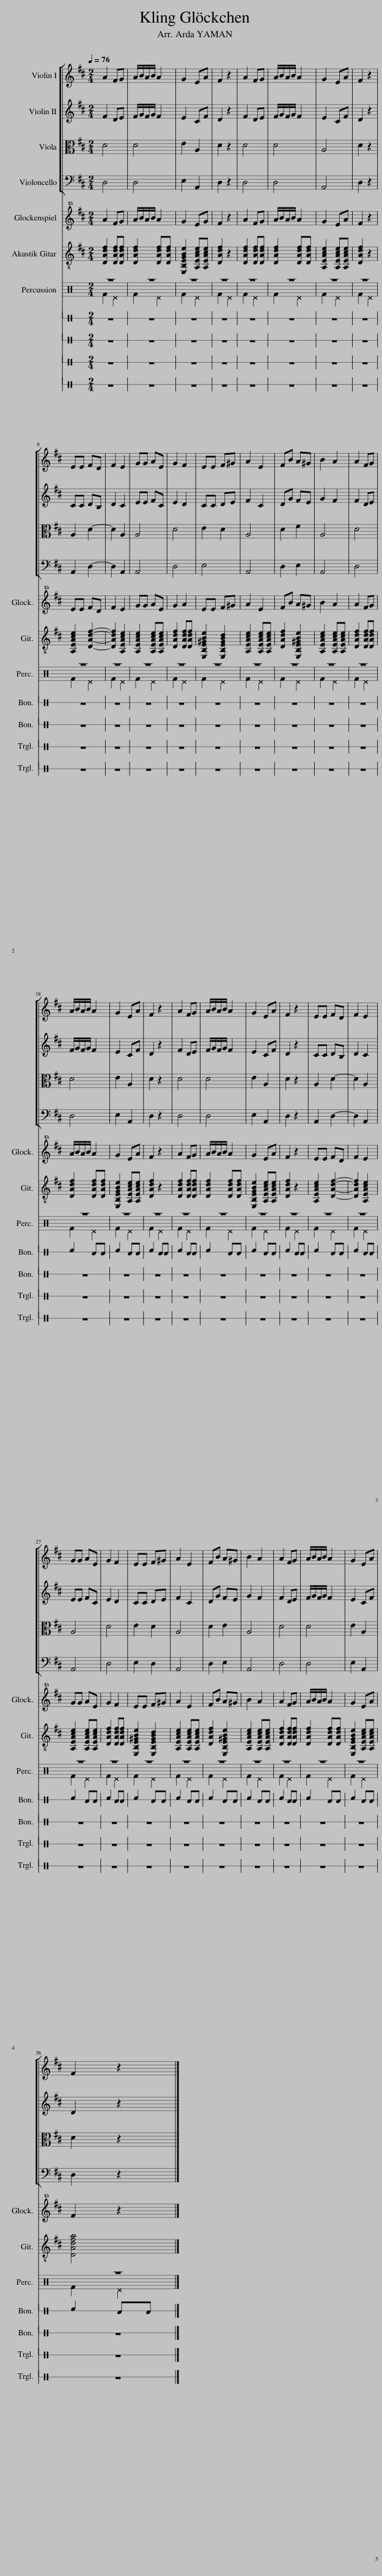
X:1
%%score [ 1 2 3 4 ] 5 6 7 8
L:1/8
Q:1/4=76
M:2/4
I:linebreak $
K:D
V:1 treble
V:2 treble
V:3 alto
V:4 bass
V:5 treble transpose=24
V:6 treble-8
V:7 perc
K:none
V:8 perc stafflines=1
K:none
V:1
 A2 FG | A/B/A/B/ A2 | G2 EA | F2 z2 | A2 FG | %5
 A/B/A/B/ A2 | G2 EA | F2 z2 |$ EE FD | F2 E2 | %10
 GG AE | G2 F2 | EE F^G | A2 E2 | FB A^G | %15
 B2 A2 | A2 FG |$ A/B/A/B/ A2 | G2 EA | F2 z2 | %20
 A2 FG | A/B/A/B/ A2 | G2 EA | F2 z2 | EE FD | %25
 F2 E2 |$ GG AE | G2 F2 | EE F^G | A2 E2 | %30
 FB A^G | B2 A2 | A2 FG | A/B/A/B/ A2 | G2 EA |$ %35
 F2 z2 |] %36
V:2
 F2 DE | F/G/F/G/ F2 | E2 CF | D2 z2 | F2 DE | %5
 F/G/F/G/ F2 | E2 CF | D2 z2 |$ CC DB, | D2 C2 | %10
 EE FC | E2 D2 | CC DE | F2 C2 | DG FE | %15
 G2 F2 | F2 DE |$ F/G/F/G/ F2 | E2 CF | D2 z2 | %20
 F2 DE | F/G/F/G/ F2 | E2 CF | D2 z2 | CC DB, | %25
 D2 C2 |$ EE FC | E2 D2 | CC DE | F2 C2 | %30
 DG FE | G2 F2 | F2 DE | F/G/F/G/ F2 | E2 CF |$ %35
 D2 z2 |] %36
V:3
 D4 | D4 | E2 A,2 | D2 z2 | D4 | %5
 D4 | A,4 | D2 z2 |$ A,2 D2- | D2 A,2 | %10
 A,4 | D4 | E2 D2 | A,4 | D2 F2 | %15
 A,4 | D4 |$ D4 | E2 A,2 | D2 z2 | %20
 D4 | D4 | E2 A,2 | D2 z2 | A,2 D2- | %25
 D2 A,2 |$ A,4 | D4 | E2 D2 | A,4 | %30
 D2 E2 | A,4 | D4 | D4 | E2 A,2 |$ %35
 D2 z2 |] %36
V:4
 D,4 | D,4 | E,2 A,,2 | D,2 z2 | D,4 | %5
 D,4 | A,,4 | D,2 z2 |$ A,,2 D,2- | D,2 A,,2 | %10
 A,,4 | D,4 | E,4 | A,,4 | D,2 E,2 | %15
 A,,4 | D,4 |$ D,4 | E,2 A,,2 | D,2 z2 | %20
 D,4 | D,4 | E,2 A,,2 | D,2 z2 | A,,2 D,2- | %25
 D,2 A,,2 |$ A,,4 | D,4 | E,2 D,2 | A,,4 | %30
 D,2 E,2 | A,,4 | D,4 | D,4 | E,2 A,,2 |$ %35
 D,2 z2 |] %36
V:5
 A2 FG | A/B/A/B/ A2 | G2 EG | F2 z2 | A2 FG | %5
 A/B/A/B/ A2 | G2 EA | F2 z2 |$ EE FD | F2 E2 | %10
 GG AE | G2 A2 | EE F^G | A2 E2 | FB A^G | %15
 B2 A2 | A2 FG |$ A/B/A/B/ A2 | G2 EA | F2 z2 | %20
 A2 FG | A/B/A/B/ A2 | G2 EA | F2 z2 | EE FD | %25
 F2 E2 |$ GG AE | G2 F2 | EE F^G | A2 E2 | %30
 FB A^G | B2 A2 | A2 FG | A/B/A/B/ A2 | G2 EA |$ %35
 F2 z2 |] %36
V:6
 [DAdf]2 [DAdf][DAdf] | [DAdf]2 [DAdf][DAdf] | [E,B,EGBe]2 [A,EAce][A,EAce] | [DAdf]2 z2 | [DAdf]2 [DAdf][DAdf] | %5
 [DAdf]2 [DAdf][DAdf] | [A,EAce]2 [A,EAce][A,EAce] | [DAdf]2 z2 |$ [A,EAce]2 [DAdf]2- | [DAdf]2 [A,EAce]2 | %10
 [A,EAce]2 [A,EAce][A,EAce] | [DAdf]2 [DAdf][DAdf] | [E,B,E^GBe]2 [E,B,EGBd]2 | [A,EAce]2 [A,EAce][A,EAce] | [DAdf]2 [E,B,E^GBe]2 | %15
 [A,EAce]2 [A,EAce][A,EAce] | [DAdf]2 [DAdf][DAdf] |$ [DAdf]2 [DAdf][DAdf] | [E,B,EGBe]2 [A,EAce][A,EAce] | [DAdf]2 z2 | %20
 [DAdf]2 [DAdf][DAdf] | [DAdf]2 [DAdf][DAdf] | [E,B,EGBe]2 [A,EAce][A,EAce] | [DAdf]2 z2 | [A,EAce]2 [DAdf]2- | %25
 [DAdf]2 [A,EAce]2 |$ [A,EAce]2 [A,EAce][A,EAce] | [DAdf]2 [DAdf][DAdf] | [E,B,E^GBe]2 [E,B,EGBd]2 | [A,EAce]2 [A,EAce][A,EAce] | %30
 [DAdf]2 [E,B,E^GBe]2 | [A,EAce]2 [A,EAce][A,EAce] | [DAdf]2 [DAdf][DAdf] | [DAdf]2 [DAdf][DAdf] | [E,B,EGBe]2 [A,EAce][A,EAce] |$ %35
 [DAdfa]4 |] %36
V:7
[K:C] F2 ^D2 | F2 ^D2 | F2 ^D2 | F2 ^D2 | F2 ^D2 | %5
 F2 ^D2 | F2 ^D2 | F2 ^D2 |$ F2 ^D2 | F2 ^D2 | %10
 F2 ^D2 | F2 ^D2 | F2 ^D2 | F2 ^D2 | F2 ^D2 | %15
 F2 ^D2 | F2 ^D2 |$ F2 ^D2 | F2 ^D2 | F2 ^D2 | %20
 F2 ^D2 | F2 ^D2 | F2 ^D2 | F2 ^D2 | F2 ^D2 | %25
 F2 ^D2 |$ F2 ^D2 | F2 ^D2 | F2 ^D2 | F2 ^D2 | %30
 F2 ^D2 | F2 ^D2 | F2 ^D2 | F2 ^D2 | F2 ^D2 |$ %35
 F2 ^D2 |] %36
V:8
[K:C] z4 | z4 | z4 | z4 | z4 | %5
 z4 | z4 | z4 |$ z4 | z4 | %10
 z4 | z4 | z4 | z4 | z4 | %15
 z4 | z4 |$ F2 DD | F2 DD | F2 DD | %20
 F2 DD | F2 DD | F2 DD | F2 DD | F2 DD | %25
 F2 DD |$ F2 DD | F2 DD | F2 DD | F2 DD | %30
 F2 DD | F2 DD | F2 DD | F2 DD | F2 DD |$ %35
 F2 DD |] %36
